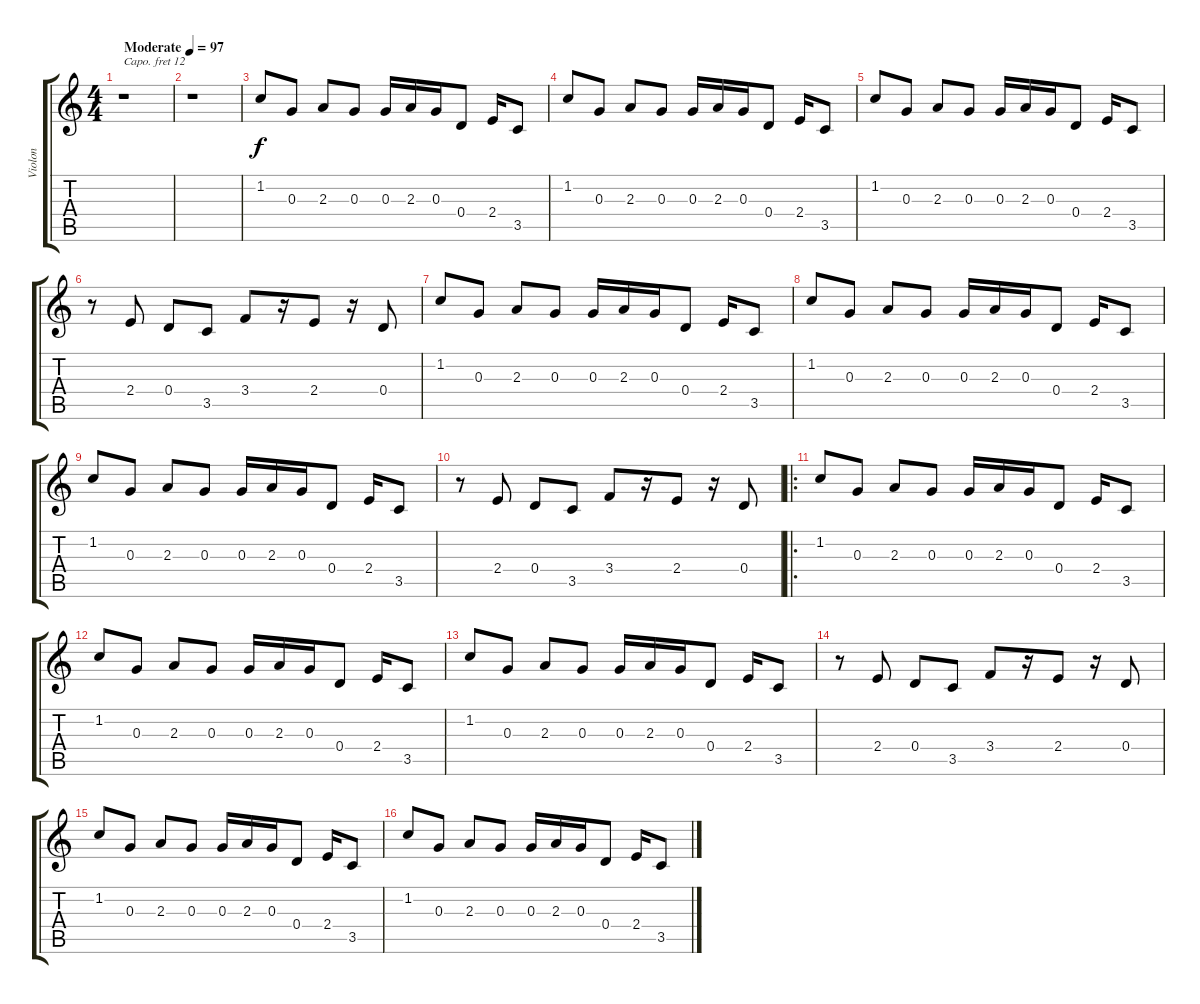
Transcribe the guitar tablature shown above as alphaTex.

\track ("Violon" "Violon") {instrument clarinet}
\staff {score tabs}
\capo 12
\tuning (E4 B3 G3 D3 A2 E2) {hide}
\ts (4 4)
\tempo (97 "Moderate")
\clef g2
\ks c
r.1{dy f instrument clarinet} |
r.1 |
1.2.8 0.3.8 2.3.8 0.3.8 0.3.16 2.3.16 0.3.16 0.4.8 2.4.16 3.5.8 |
1.2.8 0.3.8 2.3.8 0.3.8 0.3.16 2.3.16 0.3.16 0.4.8 2.4.16 3.5.8 |
1.2.8 0.3.8 2.3.8 0.3.8 0.3.16 2.3.16 0.3.16 0.4.8 2.4.16 3.5.8 |
r.8 2.4.8 0.4.8 3.5.8 3.4.8 r.16 2.4.8 r.16 0.4.8 |
1.2.8 0.3.8 2.3.8 0.3.8 0.3.16 2.3.16 0.3.16 0.4.8 2.4.16 3.5.8 |
1.2.8 0.3.8 2.3.8 0.3.8 0.3.16 2.3.16 0.3.16 0.4.8 2.4.16 3.5.8 |
1.2.8 0.3.8 2.3.8 0.3.8 0.3.16 2.3.16 0.3.16 0.4.8 2.4.16 3.5.8 |
r.8 2.4.8 0.4.8 3.5.8 3.4.8 r.16 2.4.8 r.16 0.4.8 |
\ro
1.2.8 0.3.8 2.3.8 0.3.8 0.3.16 2.3.16 0.3.16 0.4.8 2.4.16 3.5.8 |
1.2.8 0.3.8 2.3.8 0.3.8 0.3.16 2.3.16 0.3.16 0.4.8 2.4.16 3.5.8 |
1.2.8 0.3.8 2.3.8 0.3.8 0.3.16 2.3.16 0.3.16 0.4.8 2.4.16 3.5.8 |
r.8 2.4.8 0.4.8 3.5.8 3.4.8 r.16 2.4.8 r.16 0.4.8 |
1.2.8 0.3.8 2.3.8 0.3.8 0.3.16 2.3.16 0.3.16 0.4.8 2.4.16 3.5.8 |
1.2.8 0.3.8 2.3.8 0.3.8 0.3.16 2.3.16 0.3.16 0.4.8 2.4.16 3.5.8
